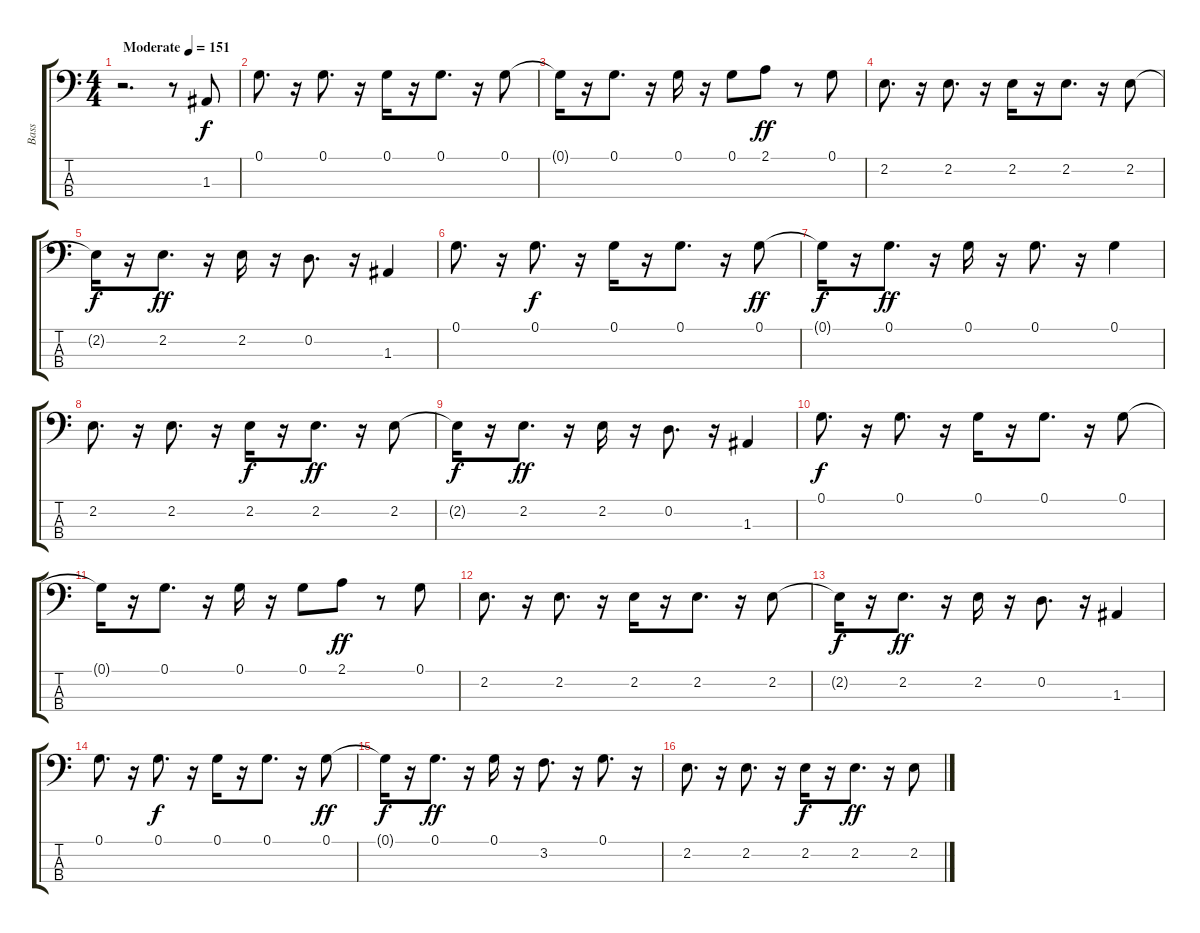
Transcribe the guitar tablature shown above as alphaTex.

\track ("Bass" "Bass") {instrument electricbassfinger}
\staff {score tabs}
\tuning (G2 D2 A1 E1) {hide}
\ts (4 4)
\tempo (151 "Moderate")
\clef f4
\ks c
r.2{d dy f instrument electricbassfinger} r.8 1.3.8 |
0.1.8{d} r.16 0.1.8{d} r.16 0.1.16 r.16 0.1.8{d} r.16 0.1.8 |
0.1{t}.16 r.16 0.1.8{d} r.16 0.1.16 r.16 0.1.8 2.1.8{dy ff} r.8 0.1.8 |
2.2.8{d} r.16 2.2.8{d} r.16 2.2.16 r.16 2.2.8{d} r.16 2.2.8 |
2.2{t}.16{dy f} r.16 2.2.8{d dy ff} r.16 2.2.16 r.16 0.2.8{d} r.16 1.3.4 |
0.1.8{d} r.16 0.1.8{d dy f} r.16 0.1.16 r.16 0.1.8{d} r.16 0.1.8{dy ff} |
0.1{t}.16{dy f} r.16 0.1.8{d dy ff} r.16 0.1.16 r.16 0.1.8{d} r.16 0.1.4 |
2.2.8{d} r.16 2.2.8{d} r.16 2.2.16{dy f} r.16 2.2.8{d dy ff} r.16 2.2.8 |
2.2{t}.16{dy f} r.16 2.2.8{d dy ff} r.16 2.2.16 r.16 0.2.8{d} r.16 1.3.4 |
0.1.8{d dy f} r.16 0.1.8{d} r.16 0.1.16 r.16 0.1.8{d} r.16 0.1.8 |
0.1{t}.16 r.16 0.1.8{d} r.16 0.1.16 r.16 0.1.8 2.1.8{dy ff} r.8 0.1.8 |
2.2.8{d} r.16 2.2.8{d} r.16 2.2.16 r.16 2.2.8{d} r.16 2.2.8 |
2.2{t}.16{dy f} r.16 2.2.8{d dy ff} r.16 2.2.16 r.16 0.2.8{d} r.16 1.3.4 |
0.1.8{d} r.16 0.1.8{d dy f} r.16 0.1.16 r.16 0.1.8{d} r.16 0.1.8{dy ff} |
0.1{t}.16{dy f} r.16 0.1.8{d dy ff} r.16 0.1.16 r.16 3.2.8{d} r.16 0.1.8{d} r.16 |
2.2.8{d} r.16 2.2.8{d} r.16 2.2.16{dy f} r.16 2.2.8{d dy ff} r.16 2.2.8
